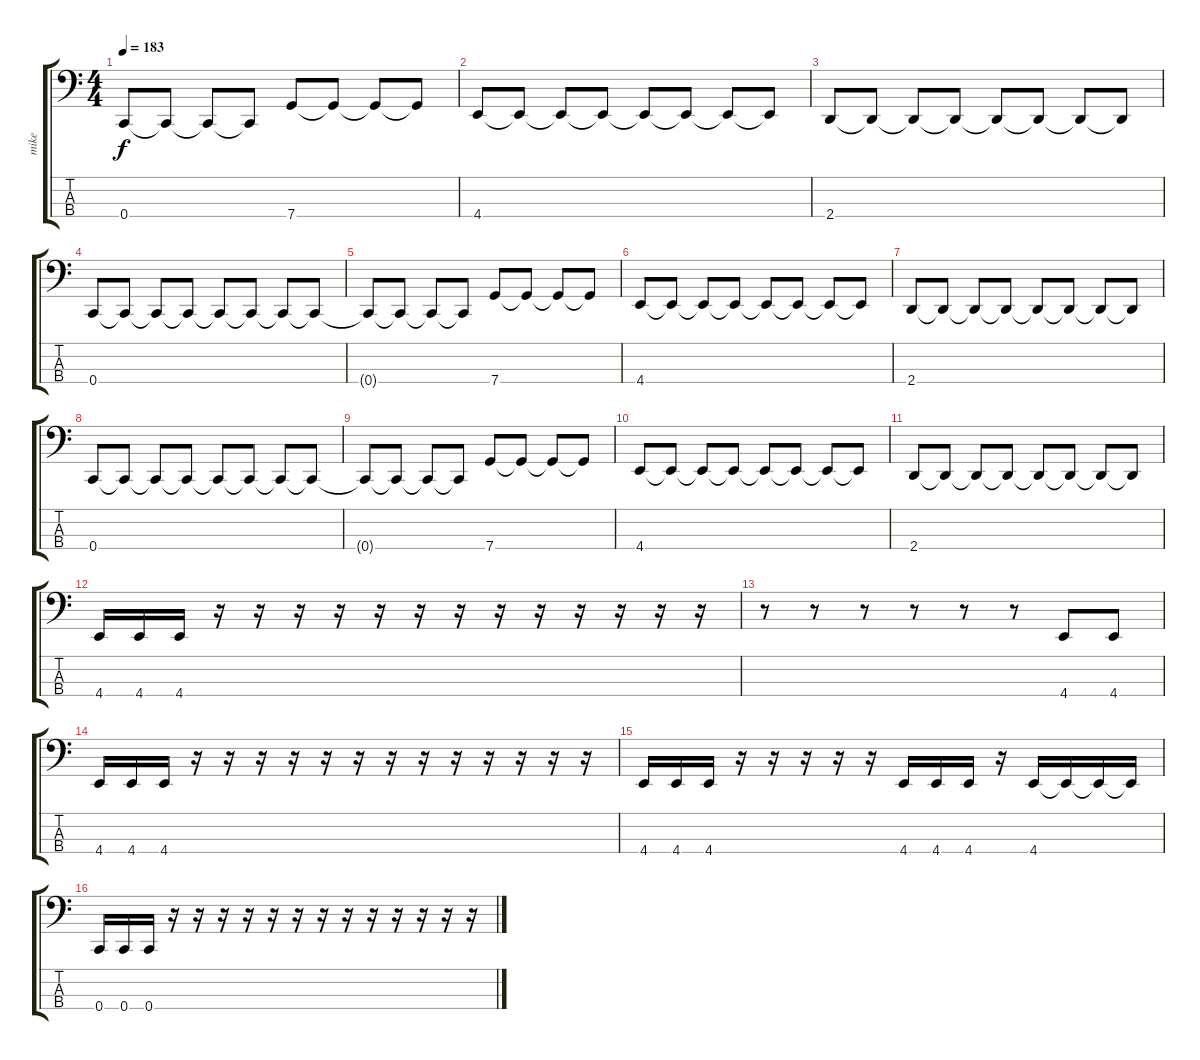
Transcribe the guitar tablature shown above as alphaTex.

\track ("mike" "mike") {instrument electricbassfinger}
\staff {score tabs}
\tuning (F2 C2 G1 C1) {hide}
\ts (4 4)
\tempo 183
\clef f4
\ks c
0.4{t}.8{dy f} 0.4{t}.8 0.4{t}.8 0.4{t}.8 7.4.8 7.4{t}.8 7.4{t}.8 7.4{t}.8 |
4.4.8 4.4{t}.8 4.4{t}.8 4.4{t}.8 4.4{t}.8 4.4{t}.8 4.4{t}.8 4.4{t}.8 |
2.4.8 2.4{t}.8 2.4{t}.8 2.4{t}.8 2.4{t}.8 2.4{t}.8 2.4{t}.8 2.4{t}.8 |
0.4.8 0.4{t}.8 0.4{t}.8 0.4{t}.8 0.4{t}.8 0.4{t}.8 0.4{t}.8 0.4{t}.8 |
0.4{t}.8 0.4{t}.8 0.4{t}.8 0.4{t}.8 7.4.8 7.4{t}.8 7.4{t}.8 7.4{t}.8 |
4.4.8 4.4{t}.8 4.4{t}.8 4.4{t}.8 4.4{t}.8 4.4{t}.8 4.4{t}.8 4.4{t}.8 |
2.4.8 2.4{t}.8 2.4{t}.8 2.4{t}.8 2.4{t}.8 2.4{t}.8 2.4{t}.8 2.4{t}.8 |
0.4.8 0.4{t}.8 0.4{t}.8 0.4{t}.8 0.4{t}.8 0.4{t}.8 0.4{t}.8 0.4{t}.8 |
0.4{t}.8 0.4{t}.8 0.4{t}.8 0.4{t}.8 7.4.8 7.4{t}.8 7.4{t}.8 7.4{t}.8 |
4.4.8 4.4{t}.8 4.4{t}.8 4.4{t}.8 4.4{t}.8 4.4{t}.8 4.4{t}.8 4.4{t}.8 |
2.4.8 2.4{t}.8 2.4{t}.8 2.4{t}.8 2.4{t}.8 2.4{t}.8 2.4{t}.8 2.4{t}.8 |
4.4.16 4.4.16 4.4.16 r.16 r.16 r.16 r.16 r.16 r.16 r.16 r.16 r.16 r.16 r.16 r.16 r.16 |
r.8 r.8 r.8 r.8 r.8 r.8 4.4.8 4.4.8 |
4.4.16 4.4.16 4.4.16 r.16 r.16 r.16 r.16 r.16 r.16 r.16 r.16 r.16 r.16 r.16 r.16 r.16 |
4.4.16 4.4.16 4.4.16 r.16 r.16 r.16 r.16 r.16 4.4.16 4.4.16 4.4.16 r.16 4.4.16 4.4{t}.16 4.4{t}.16 4.4{t}.16 |
0.4.16 0.4.16 0.4.16 r.16 r.16 r.16 r.16 r.16 r.16 r.16 r.16 r.16 r.16 r.16 r.16 r.16
